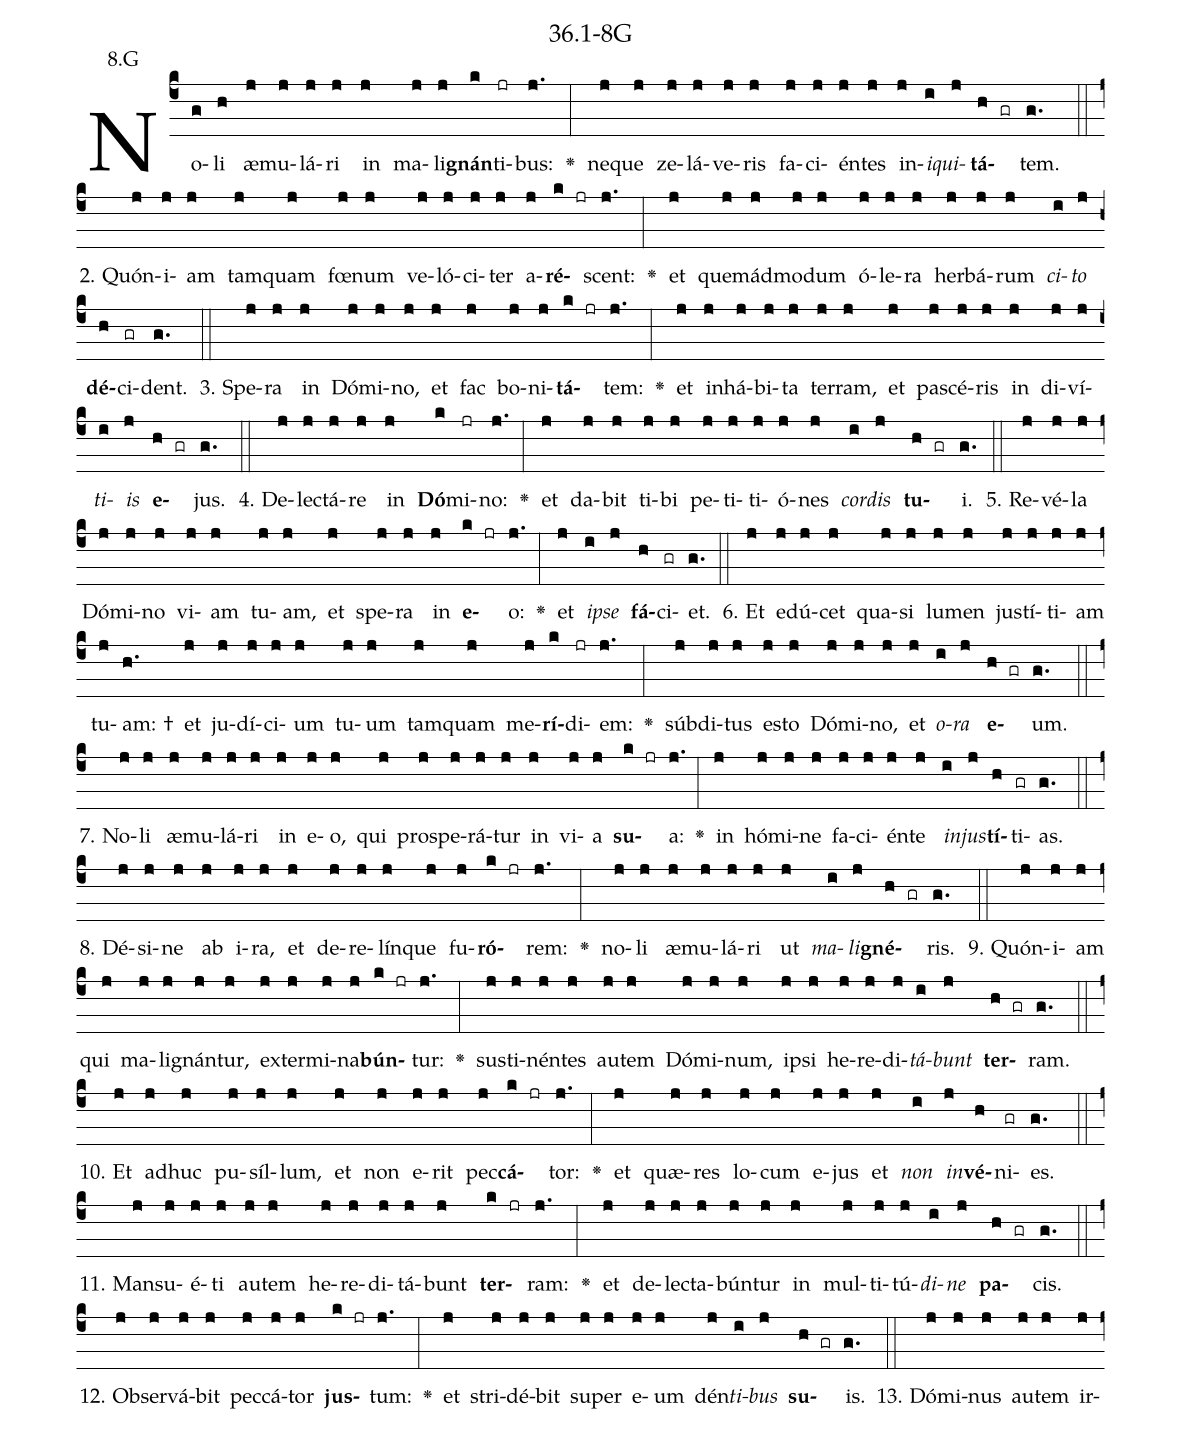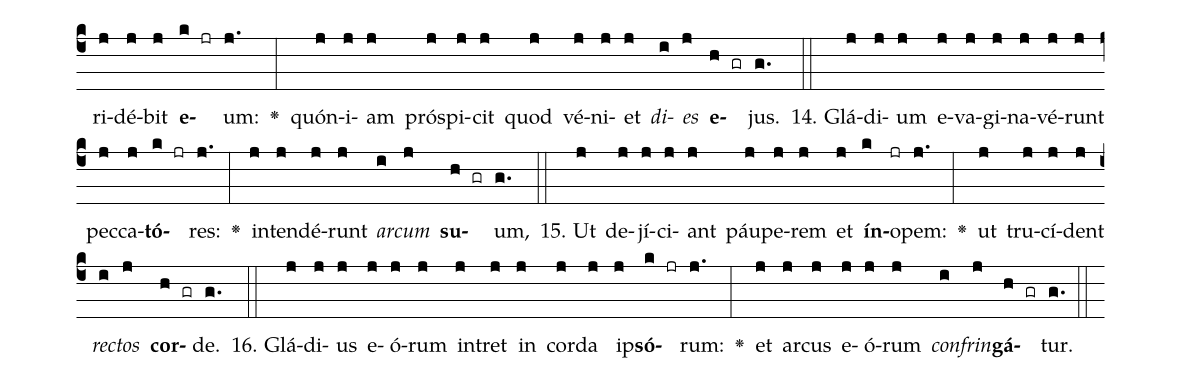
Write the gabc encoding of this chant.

name: 36.1-8G;
annotation: 8.G;
%%
(c4)No(g)li(h) æ(j)mu(j)lá(j)ri(j) in(j) ma(j)li(j)<b>gnán</b>(k)ti(jr)bus:(j.) <v>\greheightstar</v>(:) ne(j)que(j) ze(j)lá(j)ve(j)ris(j) fa(j)ci(j)én(j)tes(j) in(j)<i>i</i>(i)<i>qui</i>(j)<b>tá</b>(h gr)tem.(g.) (::)
2. Quón(j)i(j)am(j) tam(j)quam(j) fœ(j)num(j) ve(j)ló(j)ci(j)ter(j) a(j)<b>ré</b>(k jr)scent:(j.) <v>\greheightstar</v>(:) et(j) quem(j)ád(j)mo(j)dum(j) ó(j)le(j)ra(j) her(j)bá(j)rum(j) <i>ci</i>(i)<i>to</i>(j) <b>dé</b>(h)ci(gr)dent.(g.) (::)
3. Spe(j)ra(j) in(j) Dó(j)mi(j)no,(j) et(j) fac(j) bo(j)ni(j)<b>tá</b>(k jr)tem:(j.) <v>\greheightstar</v>(:) et(j) in(j)há(j)bi(j)ta(j) ter(j)ram,(j) et(j) pa(j)scé(j)ris(j) in(j) di(j)ví(j)<i>ti</i>(i)<i>is</i>(j) <b>e</b>(h gr)jus.(g.) (::)
4. De(j)lec(j)tá(j)re(j) in(j) <b>Dó</b>(k)mi(jr)no:(j.) <v>\greheightstar</v>(:) et(j) da(j)bit(j) ti(j)bi(j) pe(j)ti(j)ti(j)ó(j)nes(j) <i>cor</i>(i)<i>dis</i>(j) <b>tu</b>(h gr)i.(g.) (::)
5. Re(j)vé(j)la(j) Dó(j)mi(j)no(j) vi(j)am(j) tu(j)am,(j) et(j) spe(j)ra(j) in(j) <b>e</b>(k jr)o:(j.) <v>\greheightstar</v>(:) et(j) <i>ip</i>(i)<i>se</i>(j) <b>fá</b>(h)ci(gr)et.(g.) (::)
6. Et(j) e(j)dú(j)cet(j) qua(j)si(j) lu(j)men(j) jus(j)tí(j)ti(j)am(j) tu(j)am: †(h.) et(j) ju(j)dí(j)ci(j)um(j) tu(j)um(j) tam(j)quam(j) me(j)<b>rí</b>(k)di(jr)em:(j.) <v>\greheightstar</v>(:) súb(j)di(j)tus(j) es(j)to(j) Dó(j)mi(j)no,(j) et(j) <i>o</i>(i)<i>ra</i>(j) <b>e</b>(h gr)um.(g.) (::)
7. No(j)li(j) æ(j)mu(j)lá(j)ri(j) in(j) e(j)o,(j) qui(j) pro(j)spe(j)rá(j)tur(j) in(j) vi(j)a(j) <b>su</b>(k jr)a:(j.) <v>\greheightstar</v>(:) in(j) hó(j)mi(j)ne(j) fa(j)ci(j)én(j)te(j) <i>in</i>(i)<i>jus</i>(j)<b>tí</b>(h)ti(gr)as.(g.) (::)
8. Dé(j)si(j)ne(j) ab(j) i(j)ra,(j) et(j) de(j)re(j)lín(j)que(j) fu(j)<b>ró</b>(k jr)rem:(j.) <v>\greheightstar</v>(:) no(j)li(j) æ(j)mu(j)lá(j)ri(j) ut(j) <i>ma</i>(i)<i>li</i>(j)<b>gné</b>(h gr)ris.(g.) (::)
9. Quón(j)i(j)am(j) qui(j) ma(j)li(j)gnán(j)tur,(j) ex(j)ter(j)mi(j)na(j)<b>bún</b>(k jr)tur:(j.) <v>\greheightstar</v>(:) sus(j)ti(j)nén(j)tes(j) au(j)tem(j) Dó(j)mi(j)num,(j) ip(j)si(j) he(j)re(j)di(j)<i>tá</i>(i)<i>bunt</i>(j) <b>ter</b>(h gr)ram.(g.) (::)
10. Et(j) ad(j)huc(j) pu(j)síl(j)lum,(j) et(j) non(j) e(j)rit(j) pec(j)<b>cá</b>(k jr)tor:(j.) <v>\greheightstar</v>(:) et(j) quæ(j)res(j) lo(j)cum(j) e(j)jus(j) et(j) <i>non</i>(i) <i>in</i>(j)<b>vé</b>(h)ni(gr)es.(g.) (::)
11. Man(j)su(j)é(j)ti(j) au(j)tem(j) he(j)re(j)di(j)tá(j)bunt(j) <b>ter</b>(k jr)ram:(j.) <v>\greheightstar</v>(:) et(j) de(j)lec(j)ta(j)bún(j)tur(j) in(j) mul(j)ti(j)tú(j)<i>di</i>(i)<i>ne</i>(j) <b>pa</b>(h gr)cis.(g.) (::)
12. Ob(j)ser(j)vá(j)bit(j) pec(j)cá(j)tor(j) <b>jus</b>(k jr)tum:(j.) <v>\greheightstar</v>(:) et(j) stri(j)dé(j)bit(j) su(j)per(j) e(j)um(j) dén(j)<i>ti</i>(i)<i>bus</i>(j) <b>su</b>(h gr)is.(g.) (::)
13. Dó(j)mi(j)nus(j) au(j)tem(j) ir(j)ri(j)dé(j)bit(j) <b>e</b>(k jr)um:(j.) <v>\greheightstar</v>(:) quón(j)i(j)am(j) pró(j)spi(j)cit(j) quod(j) vé(j)ni(j)et(j) <i>di</i>(i)<i>es</i>(j) <b>e</b>(h gr)jus.(g.) (::)
14. Glá(j)di(j)um(j) e(j)va(j)gi(j)na(j)vé(j)runt(j) pec(j)ca(j)<b>tó</b>(k jr)res:(j.) <v>\greheightstar</v>(:) in(j)ten(j)dé(j)runt(j) <i>ar</i>(i)<i>cum</i>(j) <b>su</b>(h gr)um,(g.) (::)
15. Ut(j) de(j)jí(j)ci(j)ant(j) páu(j)pe(j)rem(j) et(j) <b>ín</b>(k)o(jr)pem:(j.) <v>\greheightstar</v>(:) ut(j) tru(j)cí(j)dent(j) <i>rec</i>(i)<i>tos</i>(j) <b>cor</b>(h gr)de.(g.) (::)
16. Glá(j)di(j)us(j) e(j)ó(j)rum(j) in(j)tret(j) in(j) cor(j)da(j) ip(j)<b>só</b>(k jr)rum:(j.) <v>\greheightstar</v>(:) et(j) ar(j)cus(j) e(j)ó(j)rum(j) <i>con</i>(i)<i>frin</i>(j)<b>gá</b>(h gr)tur.(g.) (::)
